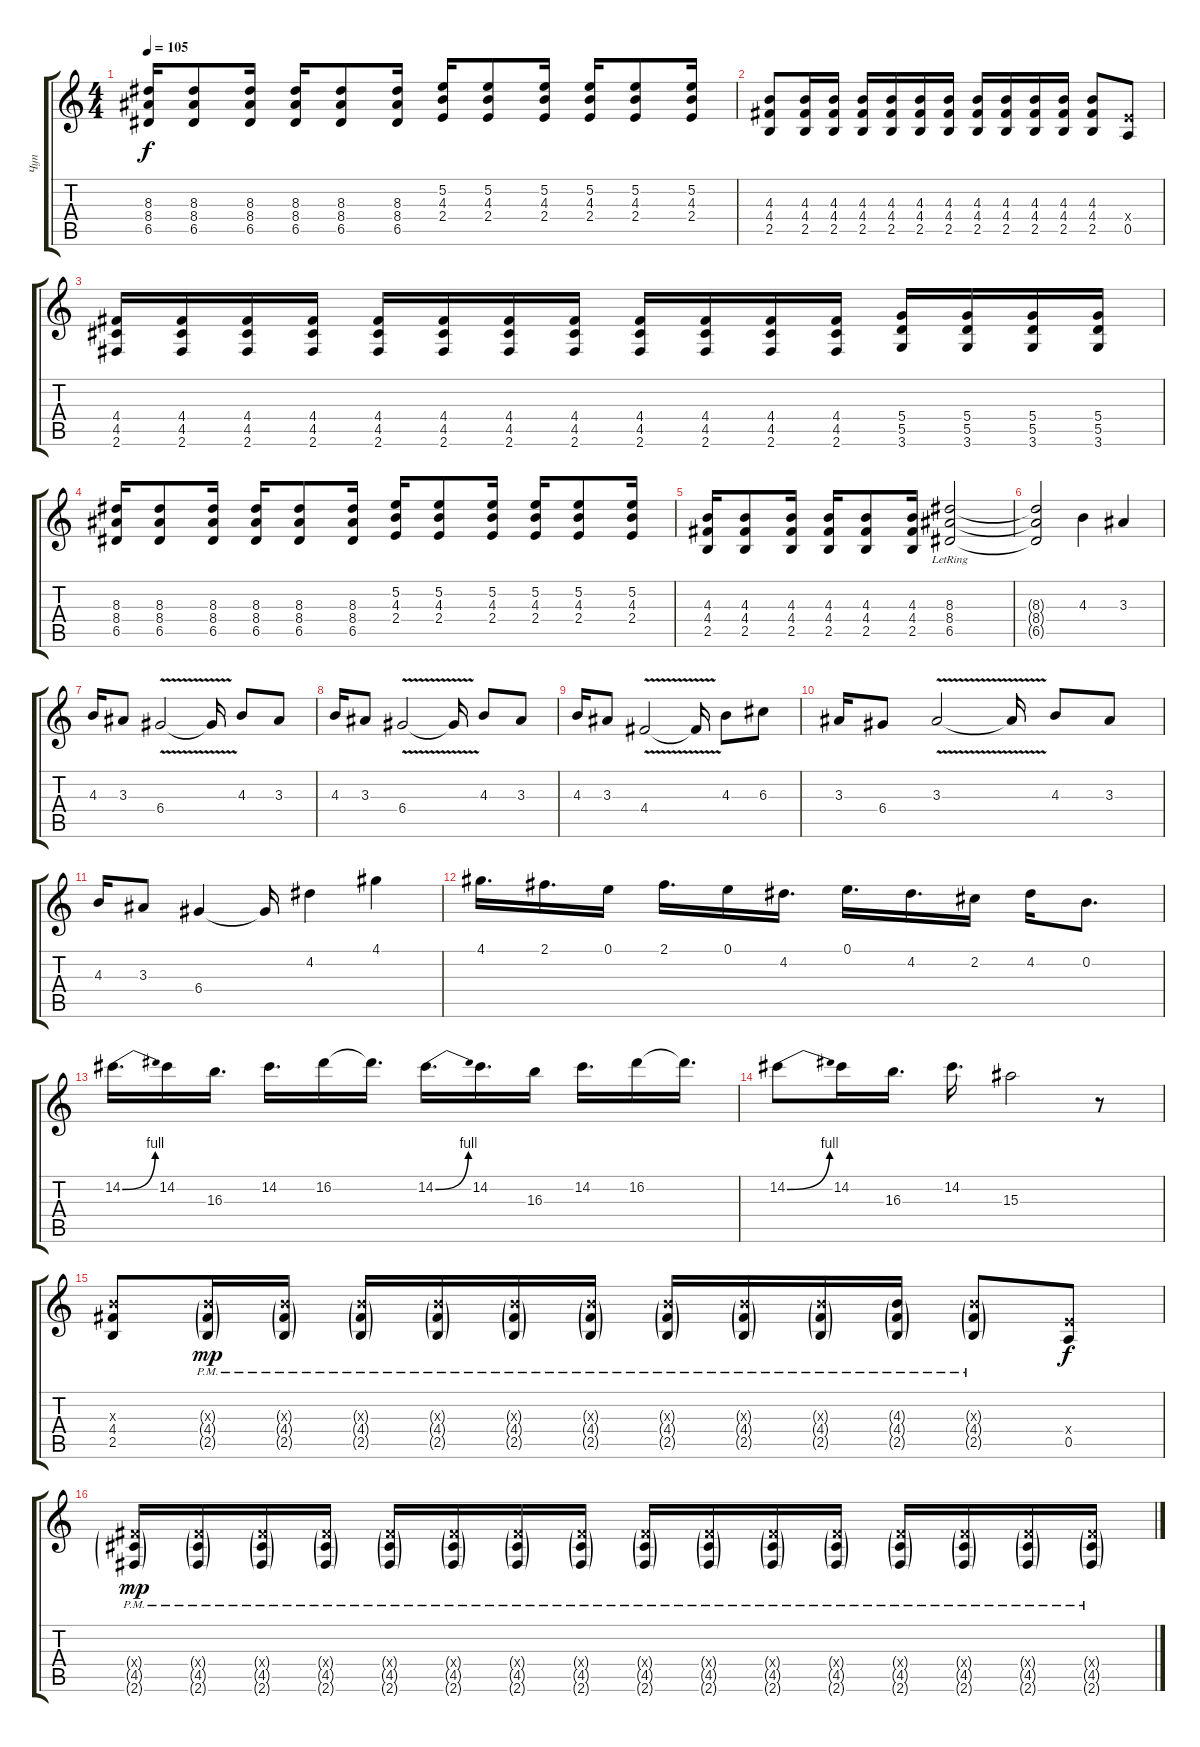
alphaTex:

\track ("Чуп" "Чуп") {instrument distortionguitar}
\staff {score tabs}
\tuning (E4 B3 G3 D3 A2 E2) {hide}
\ts (4 4)
\tempo 105
\clef g2
\ks c
(8.3 8.4 6.5).16{dy f} (8.3 8.4 6.5).8 (8.3 8.4 6.5).16 (8.3 8.4 6.5).16 (8.3 8.4 6.5).8 (8.3 8.4 6.5).16 (5.2 4.3 2.4).16 (5.2 4.3 2.4).8 (5.2 4.3 2.4).16 (5.2 4.3 2.4).16 (5.2 4.3 2.4).8 (5.2 4.3 2.4).16 |
(4.3 4.4 2.5).8 (4.3 4.4 2.5).16 (4.3 4.4 2.5).16 (4.3 4.4 2.5).16 (4.3 4.4 2.5).16 (4.3 4.4 2.5).16 (4.3 4.4 2.5).16 (4.3 4.4 2.5).16 (4.3 4.4 2.5).16 (4.3 4.4 2.5).16 (4.3 4.4 2.5).16 (4.3 4.4 2.5).8 (2.4{x} 0.5).8 |
(4.4 4.5 2.6).16 (4.4 4.5 2.6).16 (4.4 4.5 2.6).16 (4.4 4.5 2.6).16 (4.4 4.5 2.6).16 (4.4 4.5 2.6).16 (4.4 4.5 2.6).16 (4.4 4.5 2.6).16 (4.4 4.5 2.6).16 (4.4 4.5 2.6).16 (4.4 4.5 2.6).16 (4.4 4.5 2.6).16 (5.4 5.5 3.6).16 (5.4 5.5 3.6).16 (5.4 5.5 3.6).16 (5.4 5.5 3.6).16 |
(8.3 8.4 6.5).16 (8.3 8.4 6.5).8 (8.3 8.4 6.5).16 (8.3 8.4 6.5).16 (8.3 8.4 6.5).8 (8.3 8.4 6.5).16 (5.2 4.3 2.4).16 (5.2 4.3 2.4).8 (5.2 4.3 2.4).16 (5.2 4.3 2.4).16 (5.2 4.3 2.4).8 (5.2 4.3 2.4).16 |
(4.3 4.4 2.5).16 (4.3 4.4 2.5).8 (4.3 4.4 2.5).16 (4.3 4.4 2.5).16 (4.3 4.4 2.5).8 (4.3 4.4 2.5).16 (8.3{lr} 8.4{lr} 6.5{lr}).2 |
(8.3{t} 8.4{t} 6.5{t}).2 4.3.4 3.3.4 |
4.3.16 3.3.8 6.4{v}.2 6.4{t}.16 4.3.8 3.3.8 |
4.3.16 3.3.8 6.4{v}.2 6.4{t}.16 4.3.8 3.3.8 |
4.3.16 3.3.8 4.4{v}.2 4.4{t}.16 4.3.8 6.3.8 |
3.3.16 6.4.8 3.3{v}.2 3.3{t}.16 4.3.8 3.3.8 |
4.3.16 3.3.8 6.4.4 6.4{t}.16 4.2.4 4.1.4 |
4.1.16{d} 2.1.16{d} 0.1.16 2.1.16{d} 0.1.16 4.2.16{d} 0.1.16{d} 4.2.16{d} 2.2.16 4.2.16 0.2.8{d} |
14.2{be (bend 0 0 60 4)}.16{d} 14.2.16 16.3.16{d} 14.2.16{d} 16.2.16 16.2{t}.16{d} 14.2{be (bend 0 0 60 4)}.16{d} 14.2.16{d} 16.3.16 14.2.16{d} 16.2.16 16.2{t}.16{d} |
14.2{be (bend 0 0 60 4)}.8 14.2.16 16.3.16{d} 14.2.16{d} 15.3.2 r.8 |
(4.3{x} 4.4 2.5).8 (4.3{g pm x} 4.4{g pm} 2.5{g}).16{dy mp} (4.3{g x} 4.4{g} 2.5{g pm}).16 (4.3{g x} 4.4{g} 2.5{g pm}).16 (4.3{g x} 4.4{g} 2.5{g pm}).16 (4.3{g x} 4.4{g} 2.5{g pm}).16 (4.3{g x} 4.4{g} 2.5{g pm}).16 (4.3{g x} 4.4{g} 2.5{g pm}).16 (4.3{g x} 4.4{g} 2.5{g pm}).16 (4.3{g x} 4.4{g} 2.5{g pm}).16 (4.3{g} 4.4{g} 2.5{g pm}).16 (4.3{g x} 4.4{g} 2.5{g pm}).8 (2.4{x} 0.5).8{dy f} |
(4.4{g x} 4.5{g} 2.6{g pm}).16{dy mp} (4.4{g x} 4.5{g} 2.6{g pm}).16 (4.4{g x} 4.5{g} 2.6{g pm}).16 (4.4{g x} 4.5{g} 2.6{g pm}).16 (4.4{g x} 4.5{g} 2.6{g pm}).16 (4.4{g x} 4.5{g} 2.6{g pm}).16 (4.4{g x} 4.5{g} 2.6{g pm}).16 (4.4{g x} 4.5{g} 2.6{g pm}).16 (4.4{g x} 4.5{g} 2.6{g pm}).16 (4.4{g x} 4.5{g} 2.6{g pm}).16 (4.4{g x} 4.5{g} 2.6{g pm}).16 (4.4{g x} 4.5{g} 2.6{g pm}).16 (4.4{g x} 4.5{g} 2.6{g pm}).16 (4.4{g x} 4.5{g} 2.6{g pm}).16 (4.4{g x} 4.5{g} 2.6{g pm}).16 (4.4{g x} 4.5{g} 2.6{g pm}).16
